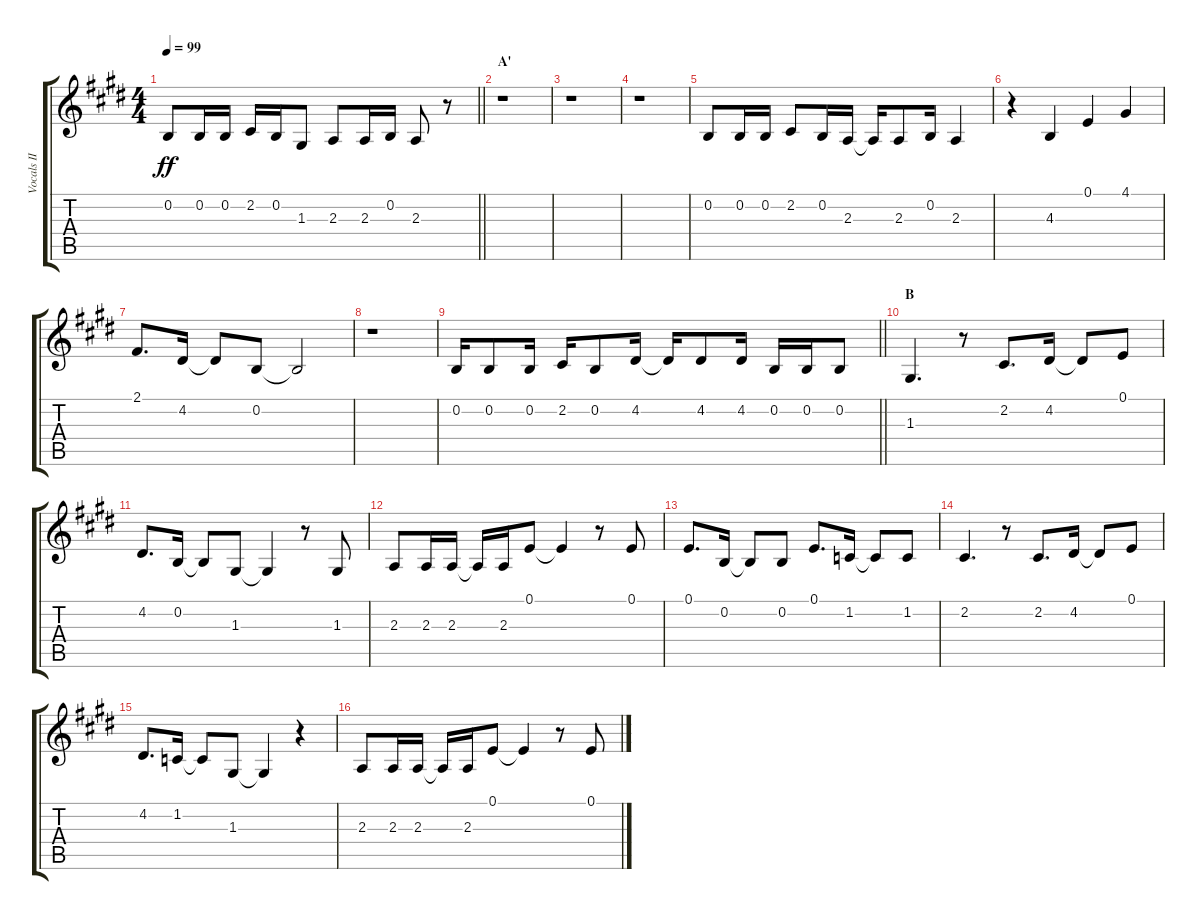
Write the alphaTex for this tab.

\track ("Vocals II" "Vocals II") {instrument voiceoohs}
\staff {score tabs}
\tuning (E4 B3 G3 D3 A2 E2) {hide}
\ts (4 4)
\tempo 99
\clef g2
\barLineRight lightlight
\ks e
0.2.8{dy ff} 0.2.16 0.2.16 2.2.16 0.2.16 1.3.8 2.3.8 2.3.16 0.2.16 2.3.8 r.8 |
\section ("" "A'")
r.1 |
r.1 |
r.1 |
0.2.8 0.2.16 0.2.16 2.2.8 0.2.16 2.3.16 2.3{t}.16 2.3.8 0.2.16 2.3.4 |
r.4 4.3.4 0.1.4 4.1.4 |
2.1.8{d} 4.2.16 4.2{t}.8 0.2.8 0.2{t}.2 |
r.1 |
\barLineRight lightlight
0.2.16 0.2.8 0.2.16 2.2.16 0.2.8 4.2.16 4.2{t}.16 4.2.8 4.2.16 0.2.16 0.2.16 0.2.8 |
\section ("" "B")
1.3.4{d} r.8 2.2.8{d} 4.2.16 4.2{t}.8 0.1.8 |
4.2.8{d} 0.2.16 0.2{t}.8 1.3.8 1.3{t}.4 r.8 1.3.8 |
2.3.8 2.3.16 2.3.16 2.3{t}.16 2.3.16 0.1.8 0.1{t}.4 r.8 0.1.8 |
0.1.8{d} 0.2.16 0.2{t}.8 0.2.8 0.1.8{d} 1.2.16 1.2{t}.8 1.2.8 |
2.2.4{d} r.8 2.2.8{d} 4.2.16 4.2{t}.8 0.1.8 |
4.2.8{d} 1.2.16 1.2{t}.8 1.3.8 1.3{t}.4 r.4 |
2.3.8 2.3.16 2.3.16 2.3{t}.16 2.3.16 0.1.8 0.1{t}.4 r.8 0.1.8
